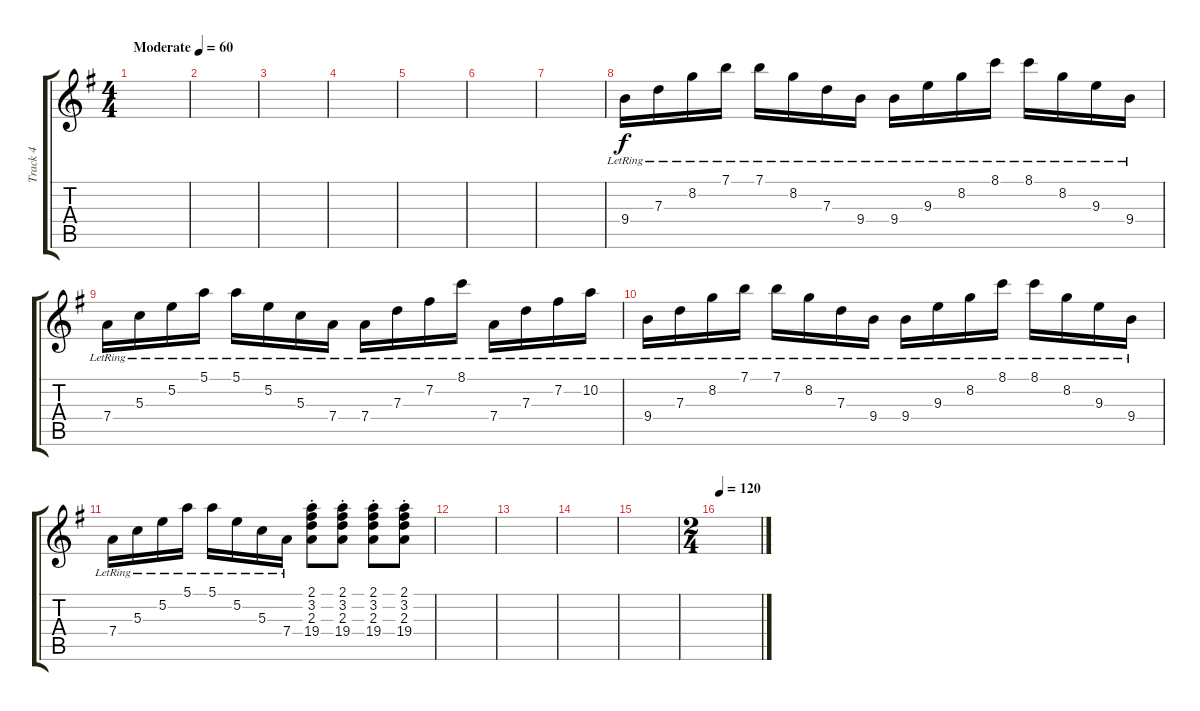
\track ("Track 4" "Track 4") {mute instrument acousticguitarnylon}
\staff {score tabs}
\tuning (E4 B3 G3 D3 A2 E2) {hide}
\ts (4 4)
\tempo (60 "Moderate")
\clef g2
\ks g
|
|
|
|
|
|
|
9.4{lr}.16 7.3{lr}.16 8.2{lr}.16 7.1{lr}.16 7.1{lr}.16 8.2{lr}.16 7.3{lr}.16 9.4{lr}.16 9.4{lr}.16 9.3{lr}.16 8.2{lr}.16 8.1{lr}.16 8.1{lr}.16 8.2{lr}.16 9.3{lr}.16 9.4{lr}.16 |
7.4{lr}.16 5.3{lr}.16 5.2{lr}.16 5.1{lr}.16 5.1{lr}.16 5.2{lr}.16 5.3{lr}.16 7.4{lr}.16 7.4{lr}.16 7.3{lr}.16 7.2{lr}.16 8.1{lr}.16 7.4{lr}.16 7.3{lr}.16 7.2{lr}.16 10.2{lr}.16 |
9.4{lr}.16 7.3{lr}.16 8.2{lr}.16 7.1{lr}.16 7.1{lr}.16 8.2{lr}.16 7.3{lr}.16 9.4{lr}.16 9.4{lr}.16 9.3{lr}.16 8.2{lr}.16 8.1{lr}.16 8.1{lr}.16 8.2{lr}.16 9.3{lr}.16 9.4{lr}.16 |
7.4{lr}.16 5.3{lr}.16 5.2{lr}.16 5.1{lr}.16 5.1{lr}.16 5.2{lr}.16 5.3{lr}.16 7.4{lr}.16 (2.1{st} 3.2{st} 2.3{st} 19.4).8 (2.1{st} 3.2{st} 2.3{st} 19.4).8 (2.1{st} 3.2{st} 2.3{st} 19.4).8 (2.1{st} 3.2{st} 2.3{st} 19.4).8 |
|
|
|
|
\ts (2 4)
\tempo 120
